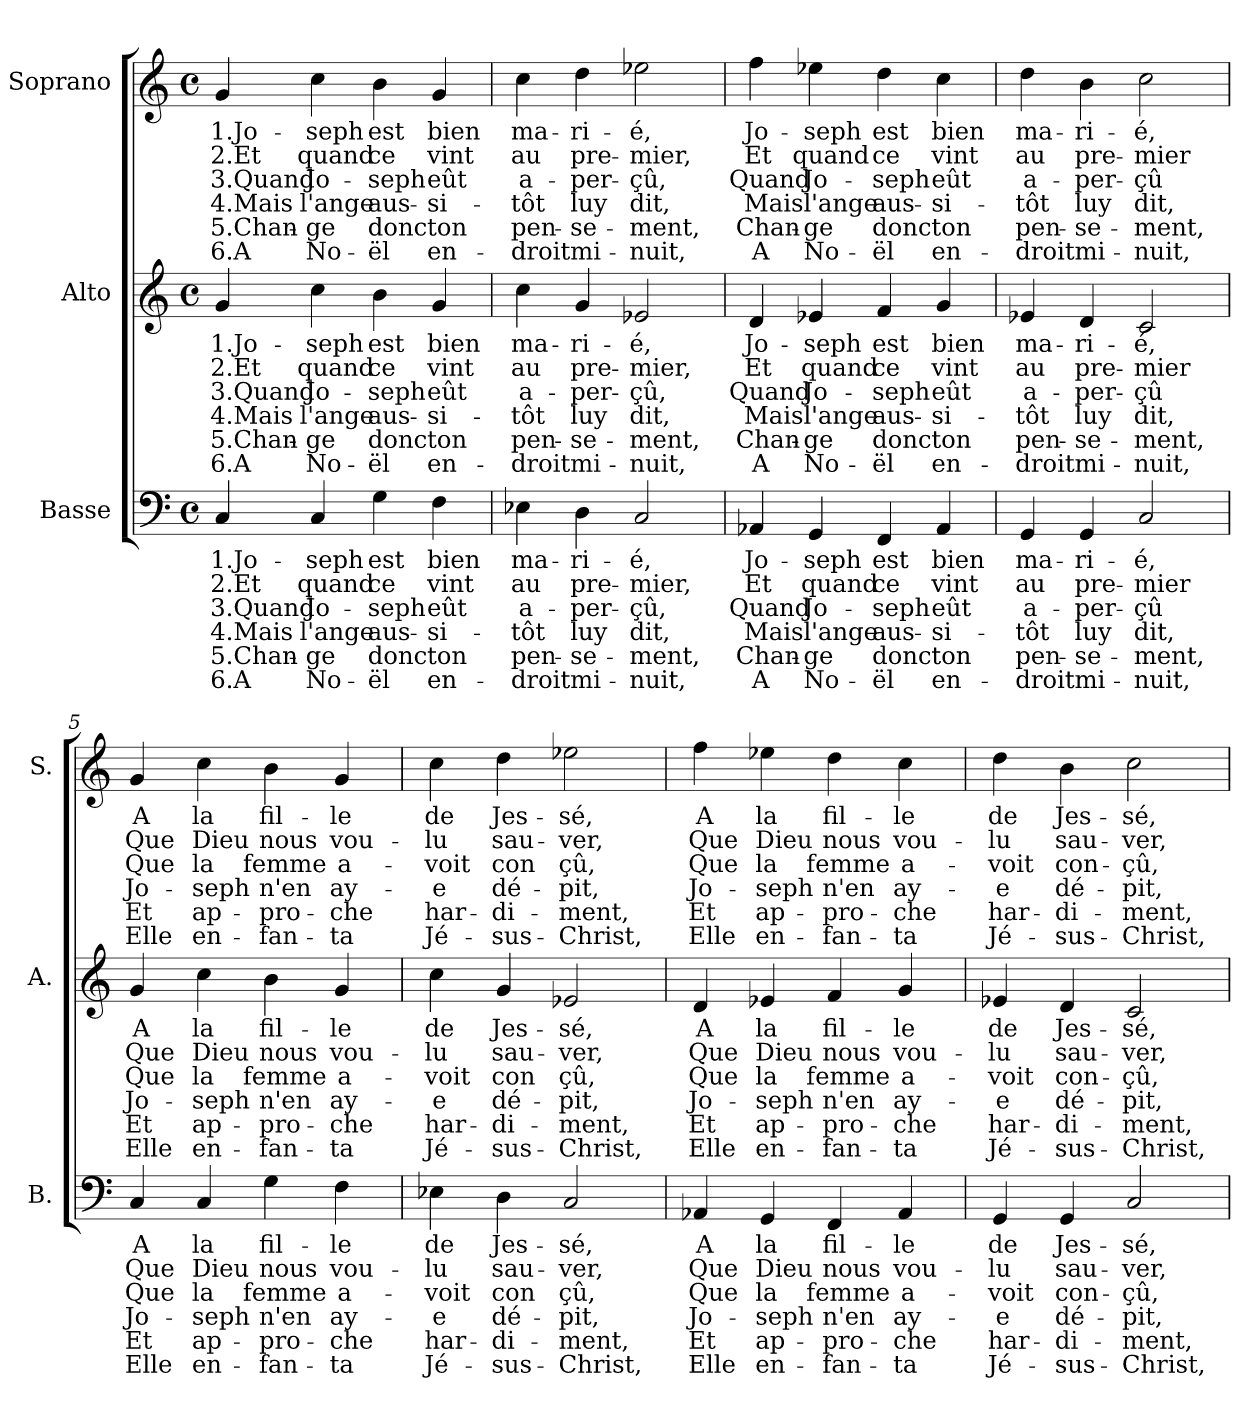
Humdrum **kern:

**kern	**text	**text	**text	**text	**text	**text	**kern	**text	**text	**text	**text	**text	**text	**kern	**text	**text	**text	**text	**text	**text
*part3	*part3	*part3	*part3	*part3	*part3	*part3	*part2	*part2	*part2	*part2	*part2	*part2	*part2	*part1	*part1	*part1	*part1	*part1	*part1	*part1
*staff3	*staff3	*staff3	*staff3	*staff3	*staff3	*staff3	*staff2	*staff2	*staff2	*staff2	*staff2	*staff2	*staff2	*staff1	*staff1	*staff1	*staff1	*staff1	*staff1	*staff1
*I"Basse	*	*	*	*	*	*	*I"Alto	*	*	*	*	*	*	*I"Soprano	*	*	*	*	*	*
*I'B.	*	*	*	*	*	*	*I'A.	*	*	*	*	*	*	*I'S.	*	*	*	*	*	*
*clefF4	*	*	*	*	*	*	*clefG2	*	*	*	*	*	*	*clefG2	*	*	*	*	*	*
*k[]	*	*	*	*	*	*	*k[]	*	*	*	*	*	*	*k[]	*	*	*	*	*	*
*M4/4	*	*	*	*	*	*	*M4/4	*	*	*	*	*	*	*M4/4	*	*	*	*	*	*
*met(c)	*	*	*	*	*	*	*met(c)	*	*	*	*	*	*	*met(c)	*	*	*	*	*	*
=1	=1	=1	=1	=1	=1	=1	=1	=1	=1	=1	=1	=1	=1	=1	=1	=1	=1	=1	=1	=1
!	!LO:LY:b	!LO:LY:b	!LO:LY:b	!LO:LY:b	!LO:LY:b	!LO:LY:b	!	!LO:LY:b	!LO:LY:b	!LO:LY:b	!LO:LY:b	!LO:LY:b	!LO:LY:b	!	!LO:LY:b	!LO:LY:b	!LO:LY:b	!LO:LY:b	!LO:LY:b	!LO:LY:b
4C/	1.Jo-	2.Et	3.Quand	4.Mais	5.Chan-	6.A	4g/	1.Jo-	2.Et	3.Quand	4.Mais	5.Chan-	6.A	4g/	1.Jo-	2.Et	3.Quand	4.Mais	5.Chan-	6.A
!	!LO:LY:b	!LO:LY:b	!LO:LY:b	!LO:LY:b	!LO:LY:b	!LO:LY:b	!	!LO:LY:b	!LO:LY:b	!LO:LY:b	!LO:LY:b	!LO:LY:b	!LO:LY:b	!	!LO:LY:b	!LO:LY:b	!LO:LY:b	!LO:LY:b	!LO:LY:b	!LO:LY:b
4C/	-seph	quand	Jo-	l'ange	-ge	No-	4cc\	-seph	quand	Jo-	l'ange	-ge	No-	4cc\	-seph	quand	Jo-	l'ange	-ge	No-
!	!LO:LY:b	!LO:LY:b	!LO:LY:b	!LO:LY:b	!LO:LY:b	!LO:LY:b	!	!LO:LY:b	!LO:LY:b	!LO:LY:b	!LO:LY:b	!LO:LY:b	!LO:LY:b	!	!LO:LY:b	!LO:LY:b	!LO:LY:b	!LO:LY:b	!LO:LY:b	!LO:LY:b
4G\	est	ce	-seph	aus-	donc	-ël	4b\	est	ce	-seph	aus-	donc	-ël	4b\	est	ce	-seph	aus-	donc	-ël
!	!LO:LY:b	!LO:LY:b	!LO:LY:b	!LO:LY:b	!LO:LY:b	!LO:LY:b	!	!LO:LY:b	!LO:LY:b	!LO:LY:b	!LO:LY:b	!LO:LY:b	!LO:LY:b	!	!LO:LY:b	!LO:LY:b	!LO:LY:b	!LO:LY:b	!LO:LY:b	!LO:LY:b
4F\	bien	vint	eût	-si-	ton	en-	4g/	bien	vint	eût	-si-	ton	en-	4g/	bien	vint	eût	-si-	ton	en-
=2	=2	=2	=2	=2	=2	=2	=2	=2	=2	=2	=2	=2	=2	=2	=2	=2	=2	=2	=2	=2
!	!LO:LY:b	!LO:LY:b	!LO:LY:b	!LO:LY:b	!LO:LY:b	!LO:LY:b	!	!LO:LY:b	!LO:LY:b	!LO:LY:b	!LO:LY:b	!LO:LY:b	!LO:LY:b	!	!LO:LY:b	!LO:LY:b	!LO:LY:b	!LO:LY:b	!LO:LY:b	!LO:LY:b
4E-X\	ma-	au	a-	-tôt	pen-	-droit	4cc\	ma-	au	a-	-tôt	pen-	-droit	4cc\	ma-	au	a-	-tôt	pen-	-droit
!	!LO:LY:b	!LO:LY:b	!LO:LY:b	!LO:LY:b	!LO:LY:b	!LO:LY:b	!	!LO:LY:b	!LO:LY:b	!LO:LY:b	!LO:LY:b	!LO:LY:b	!LO:LY:b	!	!LO:LY:b	!LO:LY:b	!LO:LY:b	!LO:LY:b	!LO:LY:b	!LO:LY:b
4D\	-ri-	pre-	-per-	luy	-se-	mi-	4g/	-ri-	pre-	-per-	luy	-se-	mi-	4dd\	-ri-	pre-	-per-	luy	-se-	mi-
!	!LO:LY:b	!LO:LY:b	!LO:LY:b	!LO:LY:b	!LO:LY:b	!LO:LY:b	!	!LO:LY:b	!LO:LY:b	!LO:LY:b	!LO:LY:b	!LO:LY:b	!LO:LY:b	!	!LO:LY:b	!LO:LY:b	!LO:LY:b	!LO:LY:b	!LO:LY:b	!LO:LY:b
2C/	-é,	-mier,	-çû,	dit,	-ment,	-nuit,	2e-X/	-é,	-mier,	-çû,	dit,	-ment,	-nuit,	2ee-X\	-é,	-mier,	-çû,	dit,	-ment,	-nuit,
=3	=3	=3	=3	=3	=3	=3	=3	=3	=3	=3	=3	=3	=3	=3	=3	=3	=3	=3	=3	=3
!	!LO:LY:b	!LO:LY:b	!LO:LY:b	!LO:LY:b	!LO:LY:b	!LO:LY:b	!	!LO:LY:b	!LO:LY:b	!LO:LY:b	!LO:LY:b	!LO:LY:b	!LO:LY:b	!	!LO:LY:b	!LO:LY:b	!LO:LY:b	!LO:LY:b	!LO:LY:b	!LO:LY:b
4AA-X/	Jo-	Et	Quand	Mais	Chan-	A	4d/	Jo-	Et	Quand	Mais	Chan-	A	4ff\	Jo-	Et	Quand	Mais	Chan-	A
!	!LO:LY:b	!LO:LY:b	!LO:LY:b	!LO:LY:b	!LO:LY:b	!LO:LY:b	!	!LO:LY:b	!LO:LY:b	!LO:LY:b	!LO:LY:b	!LO:LY:b	!LO:LY:b	!	!LO:LY:b	!LO:LY:b	!LO:LY:b	!LO:LY:b	!LO:LY:b	!LO:LY:b
4GG/	-seph	quand	Jo-	l'ange	-ge	No-	4e-X/	-seph	quand	Jo-	l'ange	-ge	No-	4ee-X\	-seph	quand	Jo-	l'ange	-ge	No-
!	!LO:LY:b	!LO:LY:b	!LO:LY:b	!LO:LY:b	!LO:LY:b	!LO:LY:b	!	!LO:LY:b	!LO:LY:b	!LO:LY:b	!LO:LY:b	!LO:LY:b	!LO:LY:b	!	!LO:LY:b	!LO:LY:b	!LO:LY:b	!LO:LY:b	!LO:LY:b	!LO:LY:b
4FF/	est	ce	-seph	aus-	donc	-ël	4f/	est	ce	-seph	aus-	donc	-ël	4dd\	est	ce	-seph	aus-	donc	-ël
!	!LO:LY:b	!LO:LY:b	!LO:LY:b	!LO:LY:b	!LO:LY:b	!LO:LY:b	!	!LO:LY:b	!LO:LY:b	!LO:LY:b	!LO:LY:b	!LO:LY:b	!LO:LY:b	!	!LO:LY:b	!LO:LY:b	!LO:LY:b	!LO:LY:b	!LO:LY:b	!LO:LY:b
4AA-/	bien	vint	eût	-si-	ton	en-	4g/	bien	vint	eût	-si-	ton	en-	4cc\	bien	vint	eût	-si-	ton	en-
=4	=4	=4	=4	=4	=4	=4	=4	=4	=4	=4	=4	=4	=4	=4	=4	=4	=4	=4	=4	=4
!	!LO:LY:b	!LO:LY:b	!LO:LY:b	!LO:LY:b	!LO:LY:b	!LO:LY:b	!	!LO:LY:b	!LO:LY:b	!LO:LY:b	!LO:LY:b	!LO:LY:b	!LO:LY:b	!	!LO:LY:b	!LO:LY:b	!LO:LY:b	!LO:LY:b	!LO:LY:b	!LO:LY:b
4GG/	ma-	au	a-	-tôt	pen-	-droit	4e-X/	ma-	au	a-	-tôt	pen-	-droit	4dd\	ma-	au	a-	-tôt	pen-	-droit
!	!LO:LY:b	!LO:LY:b	!LO:LY:b	!LO:LY:b	!LO:LY:b	!LO:LY:b	!	!LO:LY:b	!LO:LY:b	!LO:LY:b	!LO:LY:b	!LO:LY:b	!LO:LY:b	!	!LO:LY:b	!LO:LY:b	!LO:LY:b	!LO:LY:b	!LO:LY:b	!LO:LY:b
4GG/	-ri-	pre-	-per-	luy	-se-	mi-	4d/	-ri-	pre-	-per-	luy	-se-	mi-	4b\	-ri-	pre-	-per-	luy	-se-	mi-
!	!LO:LY:b	!LO:LY:b	!LO:LY:b	!LO:LY:b	!LO:LY:b	!LO:LY:b	!	!LO:LY:b	!LO:LY:b	!LO:LY:b	!LO:LY:b	!LO:LY:b	!LO:LY:b	!	!LO:LY:b	!LO:LY:b	!LO:LY:b	!LO:LY:b	!LO:LY:b	!LO:LY:b
2C/	-é,	-mier	-çû	dit,	-ment,	-nuit,	2c/	-é,	-mier	-çû	dit,	-ment,	-nuit,	2cc\	-é,	-mier	-çû	dit,	-ment,	-nuit,
!!LO:LB:g=z
=5	=5	=5	=5	=5	=5	=5	=5	=5	=5	=5	=5	=5	=5	=5	=5	=5	=5	=5	=5	=5
!	!LO:LY:b	!LO:LY:b	!LO:LY:b	!LO:LY:b	!LO:LY:b	!LO:LY:b	!	!LO:LY:b	!LO:LY:b	!LO:LY:b	!LO:LY:b	!LO:LY:b	!LO:LY:b	!	!LO:LY:b	!LO:LY:b	!LO:LY:b	!LO:LY:b	!LO:LY:b	!LO:LY:b
4C/	A	Que	Que	Jo-	Et	Elle	4g/	A	Que	Que	Jo-	Et	Elle	4g/	A	Que	Que	Jo-	Et	Elle
!	!LO:LY:b	!LO:LY:b	!LO:LY:b	!LO:LY:b	!LO:LY:b	!LO:LY:b	!	!LO:LY:b	!LO:LY:b	!LO:LY:b	!LO:LY:b	!LO:LY:b	!LO:LY:b	!	!LO:LY:b	!LO:LY:b	!LO:LY:b	!LO:LY:b	!LO:LY:b	!LO:LY:b
4C/	la	Dieu	la	-seph	ap-	en-	4cc\	la	Dieu	la	-seph	ap-	en-	4cc\	la	Dieu	la	-seph	ap-	en-
!	!LO:LY:b	!LO:LY:b	!LO:LY:b	!LO:LY:b	!LO:LY:b	!LO:LY:b	!	!LO:LY:b	!LO:LY:b	!LO:LY:b	!LO:LY:b	!LO:LY:b	!LO:LY:b	!	!LO:LY:b	!LO:LY:b	!LO:LY:b	!LO:LY:b	!LO:LY:b	!LO:LY:b
4G\	fil-	nous	femme	n'en	-pro-	-fan-	4b\	fil-	nous	femme	n'en	-pro-	-fan-	4b\	fil-	nous	femme	n'en	-pro-	-fan-
!	!LO:LY:b	!LO:LY:b	!LO:LY:b	!LO:LY:b	!LO:LY:b	!LO:LY:b	!	!LO:LY:b	!LO:LY:b	!LO:LY:b	!LO:LY:b	!LO:LY:b	!LO:LY:b	!	!LO:LY:b	!LO:LY:b	!LO:LY:b	!LO:LY:b	!LO:LY:b	!LO:LY:b
4F\	-le	vou-	a-	ay-	-che	-ta	4g/	-le	vou-	a-	ay-	-che	-ta	4g/	-le	vou-	a-	ay-	-che	-ta
=6	=6	=6	=6	=6	=6	=6	=6	=6	=6	=6	=6	=6	=6	=6	=6	=6	=6	=6	=6	=6
!	!LO:LY:b	!LO:LY:b	!LO:LY:b	!LO:LY:b	!LO:LY:b	!LO:LY:b	!	!LO:LY:b	!LO:LY:b	!LO:LY:b	!LO:LY:b	!LO:LY:b	!LO:LY:b	!	!LO:LY:b	!LO:LY:b	!LO:LY:b	!LO:LY:b	!LO:LY:b	!LO:LY:b
4E-X\	de	-lu	-voit	-e	har-	Jé-	4cc\	de	-lu	-voit	-e	har-	Jé-	4cc\	de	-lu	-voit	-e	har-	Jé-
!	!LO:LY:b	!LO:LY:b	!LO:LY:b	!LO:LY:b	!LO:LY:b	!LO:LY:b	!	!LO:LY:b	!LO:LY:b	!LO:LY:b	!LO:LY:b	!LO:LY:b	!LO:LY:b	!	!LO:LY:b	!LO:LY:b	!LO:LY:b	!LO:LY:b	!LO:LY:b	!LO:LY:b
4D\	Jes-	sau-	con	dé-	-di-	-sus-	4g/	Jes-	sau-	con	dé-	-di-	-sus-	4dd\	Jes-	sau-	con	dé-	-di-	-sus-
!	!LO:LY:b	!LO:LY:b	!LO:LY:b	!LO:LY:b	!LO:LY:b	!LO:LY:b	!	!LO:LY:b	!LO:LY:b	!LO:LY:b	!LO:LY:b	!LO:LY:b	!LO:LY:b	!	!LO:LY:b	!LO:LY:b	!LO:LY:b	!LO:LY:b	!LO:LY:b	!LO:LY:b
2C/	-sé,	-ver,	çû,	-pit,	-ment,	-Christ,	2e-X/	-sé,	-ver,	çû,	-pit,	-ment,	-Christ,	2ee-X\	-sé,	-ver,	çû,	-pit,	-ment,	-Christ,
=7	=7	=7	=7	=7	=7	=7	=7	=7	=7	=7	=7	=7	=7	=7	=7	=7	=7	=7	=7	=7
!	!LO:LY:b	!LO:LY:b	!LO:LY:b	!LO:LY:b	!LO:LY:b	!LO:LY:b	!	!LO:LY:b	!LO:LY:b	!LO:LY:b	!LO:LY:b	!LO:LY:b	!LO:LY:b	!	!LO:LY:b	!LO:LY:b	!LO:LY:b	!LO:LY:b	!LO:LY:b	!LO:LY:b
4AA-X/	A	Que	Que	Jo-	Et	Elle	4d/	A	Que	Que	Jo-	Et	Elle	4ff\	A	Que	Que	Jo-	Et	Elle
!	!LO:LY:b	!LO:LY:b	!LO:LY:b	!LO:LY:b	!LO:LY:b	!LO:LY:b	!	!LO:LY:b	!LO:LY:b	!LO:LY:b	!LO:LY:b	!LO:LY:b	!LO:LY:b	!	!LO:LY:b	!LO:LY:b	!LO:LY:b	!LO:LY:b	!LO:LY:b	!LO:LY:b
4GG/	la	Dieu	la	-seph	ap-	en-	4e-X/	la	Dieu	la	-seph	ap-	en-	4ee-X\	la	Dieu	la	-seph	ap-	en-
!	!LO:LY:b	!LO:LY:b	!LO:LY:b	!LO:LY:b	!LO:LY:b	!LO:LY:b	!	!LO:LY:b	!LO:LY:b	!LO:LY:b	!LO:LY:b	!LO:LY:b	!LO:LY:b	!	!LO:LY:b	!LO:LY:b	!LO:LY:b	!LO:LY:b	!LO:LY:b	!LO:LY:b
4FF/	fil-	nous	femme	n'en	-pro-	-fan-	4f/	fil-	nous	femme	n'en	-pro-	-fan-	4dd\	fil-	nous	femme	n'en	-pro-	-fan-
!	!LO:LY:b	!LO:LY:b	!LO:LY:b	!LO:LY:b	!LO:LY:b	!LO:LY:b	!	!LO:LY:b	!LO:LY:b	!LO:LY:b	!LO:LY:b	!LO:LY:b	!LO:LY:b	!	!LO:LY:b	!LO:LY:b	!LO:LY:b	!LO:LY:b	!LO:LY:b	!LO:LY:b
4AA-/	-le	vou-	a-	ay-	-che	-ta	4g/	-le	vou-	a-	ay-	-che	-ta	4cc\	-le	vou-	a-	ay-	-che	-ta
=8	=8	=8	=8	=8	=8	=8	=8	=8	=8	=8	=8	=8	=8	=8	=8	=8	=8	=8	=8	=8
!	!LO:LY:b	!LO:LY:b	!LO:LY:b	!LO:LY:b	!LO:LY:b	!LO:LY:b	!	!LO:LY:b	!LO:LY:b	!LO:LY:b	!LO:LY:b	!LO:LY:b	!LO:LY:b	!	!LO:LY:b	!LO:LY:b	!LO:LY:b	!LO:LY:b	!LO:LY:b	!LO:LY:b
4GG/	de	-lu	-voit	-e	har-	Jé-	4e-X/	de	-lu	-voit	-e	har-	Jé-	4dd\	de	-lu	-voit	-e	har-	Jé-
!	!LO:LY:b	!LO:LY:b	!LO:LY:b	!LO:LY:b	!LO:LY:b	!LO:LY:b	!	!LO:LY:b	!LO:LY:b	!LO:LY:b	!LO:LY:b	!LO:LY:b	!LO:LY:b	!	!LO:LY:b	!LO:LY:b	!LO:LY:b	!LO:LY:b	!LO:LY:b	!LO:LY:b
4GG/	Jes-	sau-	con-	dé-	-di-	-sus-	4d/	Jes-	sau-	con-	dé-	-di-	-sus-	4b\	Jes-	sau-	con-	dé-	-di-	-sus-
!	!LO:LY:b	!LO:LY:b	!LO:LY:b	!LO:LY:b	!LO:LY:b	!LO:LY:b	!	!LO:LY:b	!LO:LY:b	!LO:LY:b	!LO:LY:b	!LO:LY:b	!LO:LY:b	!	!LO:LY:b	!LO:LY:b	!LO:LY:b	!LO:LY:b	!LO:LY:b	!LO:LY:b
2C/	-sé,	-ver,	-çû,	-pit,	-ment,	-Christ,	2c/	-sé,	-ver,	-çû,	-pit,	-ment,	-Christ,	2cc\	-sé,	-ver,	-çû,	-pit,	-ment,	-Christ,
=	=	=	=	=	=	=	=	=	=	=	=	=	=	=	=	=	=	=	=	=
*-	*-	*-	*-	*-	*-	*-	*-	*-	*-	*-	*-	*-	*-	*-	*-	*-	*-	*-	*-	*-
